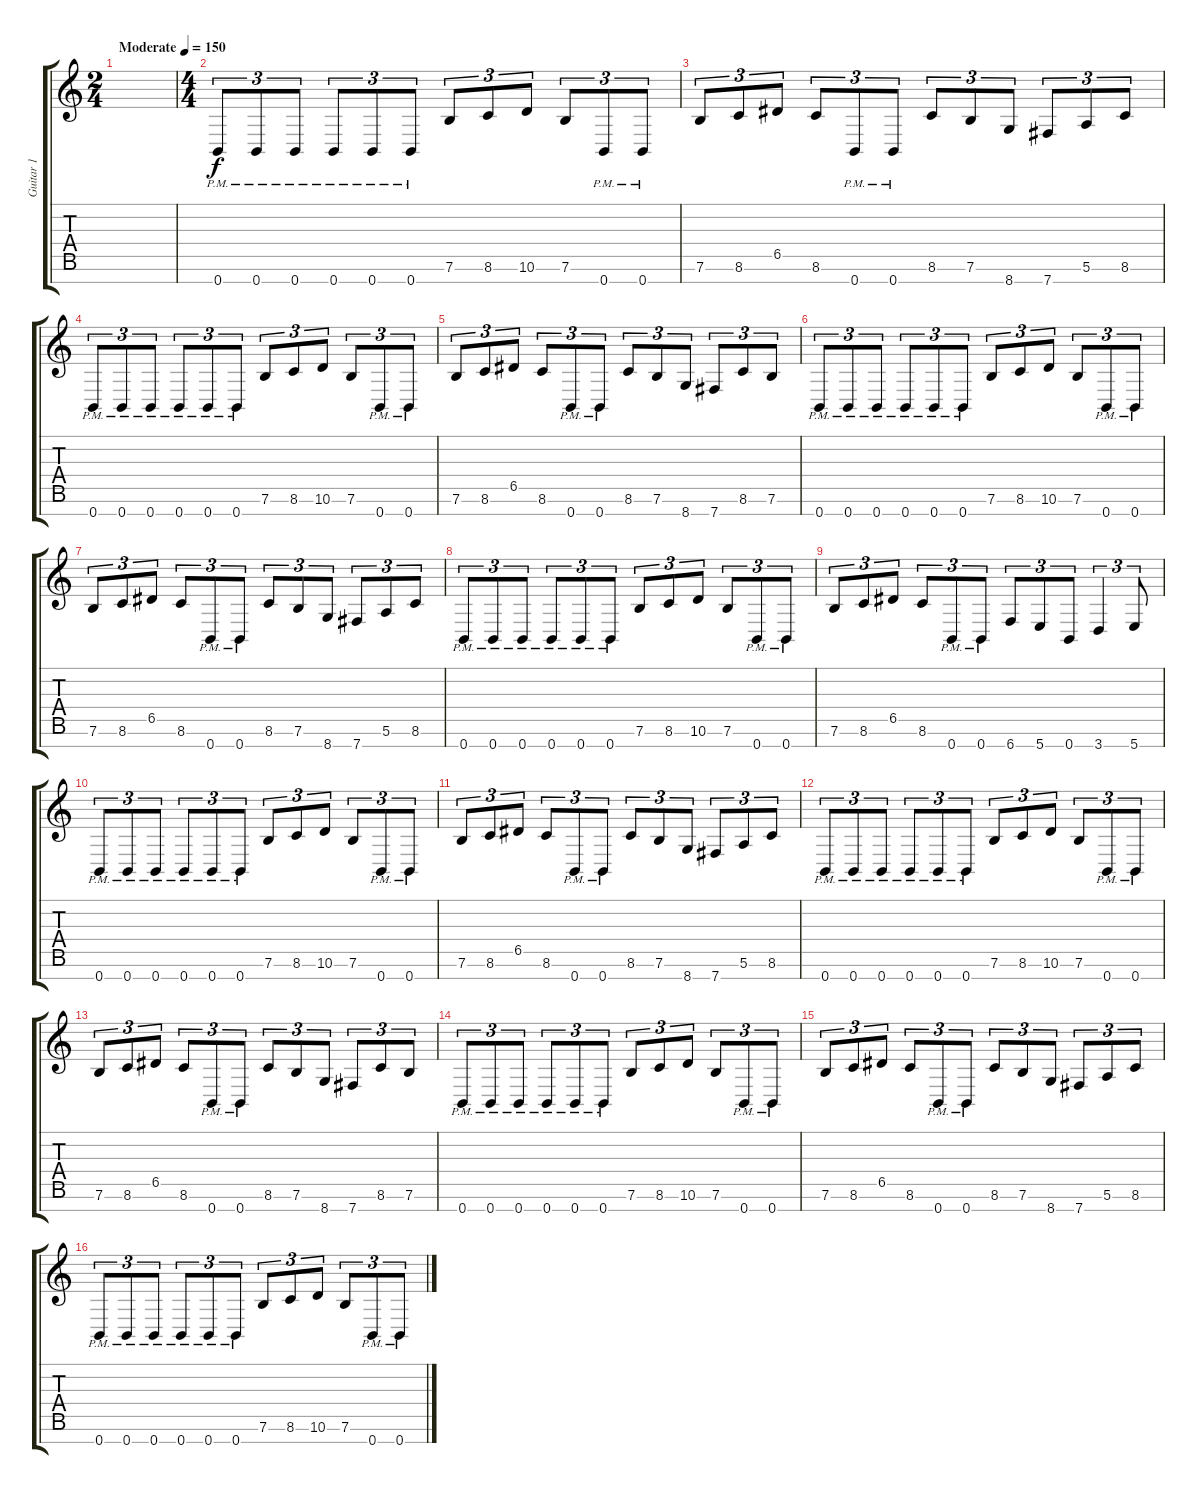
\track ("Guitar 1" "Guitar 1") {instrument distortionguitar}
\staff {score tabs}
\tuning (E4 B3 G3 D3 A2 E2 B1) {hide}
\ts (2 4)
\tempo (150 "Moderate")
\clef g2
\ks c
|
\ts (4 4)
0.7{pm}.8{tu (3 2)} 0.7{pm}.8{tu (3 2)} 0.7{pm}.8{tu (3 2)} 0.7{pm}.8{tu (3 2)} 0.7{pm}.8{tu (3 2)} 0.7{pm}.8{tu (3 2)} 7.6.8{tu (3 2)} 8.6.8{tu (3 2)} 10.6.8{tu (3 2)} 7.6.8{tu (3 2)} 0.7{pm}.8{tu (3 2)} 0.7{pm}.8{tu (3 2)} |
7.6.8{tu (3 2)} 8.6.8{tu (3 2)} 6.5.8{tu (3 2)} 8.6.8{tu (3 2)} 0.7{pm}.8{tu (3 2)} 0.7{pm}.8{tu (3 2)} 8.6.8{tu (3 2)} 7.6.8{tu (3 2)} 8.7.8{tu (3 2)} 7.7.8{tu (3 2)} 5.6.8{tu (3 2)} 8.6.8{tu (3 2)} |
0.7{pm}.8{tu (3 2)} 0.7{pm}.8{tu (3 2)} 0.7{pm}.8{tu (3 2)} 0.7{pm}.8{tu (3 2)} 0.7{pm}.8{tu (3 2)} 0.7{pm}.8{tu (3 2)} 7.6.8{tu (3 2)} 8.6.8{tu (3 2)} 10.6.8{tu (3 2)} 7.6.8{tu (3 2)} 0.7{pm}.8{tu (3 2)} 0.7{pm}.8{tu (3 2)} |
7.6.8{tu (3 2)} 8.6.8{tu (3 2)} 6.5.8{tu (3 2)} 8.6.8{tu (3 2)} 0.7{pm}.8{tu (3 2)} 0.7{pm}.8{tu (3 2)} 8.6.8{tu (3 2)} 7.6.8{tu (3 2)} 8.7.8{tu (3 2)} 7.7.8{tu (3 2)} 8.6.8{tu (3 2)} 7.6.8{tu (3 2)} |
0.7{pm}.8{tu (3 2)} 0.7{pm}.8{tu (3 2)} 0.7{pm}.8{tu (3 2)} 0.7{pm}.8{tu (3 2)} 0.7{pm}.8{tu (3 2)} 0.7{pm}.8{tu (3 2)} 7.6.8{tu (3 2)} 8.6.8{tu (3 2)} 10.6.8{tu (3 2)} 7.6.8{tu (3 2)} 0.7{pm}.8{tu (3 2)} 0.7{pm}.8{tu (3 2)} |
7.6.8{tu (3 2)} 8.6.8{tu (3 2)} 6.5.8{tu (3 2)} 8.6.8{tu (3 2)} 0.7{pm}.8{tu (3 2)} 0.7{pm}.8{tu (3 2)} 8.6.8{tu (3 2)} 7.6.8{tu (3 2)} 8.7.8{tu (3 2)} 7.7.8{tu (3 2)} 5.6.8{tu (3 2)} 8.6.8{tu (3 2)} |
0.7{pm}.8{tu (3 2)} 0.7{pm}.8{tu (3 2)} 0.7{pm}.8{tu (3 2)} 0.7{pm}.8{tu (3 2)} 0.7{pm}.8{tu (3 2)} 0.7{pm}.8{tu (3 2)} 7.6.8{tu (3 2)} 8.6.8{tu (3 2)} 10.6.8{tu (3 2)} 7.6.8{tu (3 2)} 0.7{pm}.8{tu (3 2)} 0.7{pm}.8{tu (3 2)} |
7.6.8{tu (3 2)} 8.6.8{tu (3 2)} 6.5.8{tu (3 2)} 8.6.8{tu (3 2)} 0.7{pm}.8{tu (3 2)} 0.7{pm}.8{tu (3 2)} 6.7.8{tu (3 2)} 5.7.8{tu (3 2)} 0.7.8{tu (3 2)} 3.7.4{tu (3 2)} 5.7.8{tu (3 2)} |
0.7{pm}.8{tu (3 2)} 0.7{pm}.8{tu (3 2)} 0.7{pm}.8{tu (3 2)} 0.7{pm}.8{tu (3 2)} 0.7{pm}.8{tu (3 2)} 0.7{pm}.8{tu (3 2)} 7.6.8{tu (3 2)} 8.6.8{tu (3 2)} 10.6.8{tu (3 2)} 7.6.8{tu (3 2)} 0.7{pm}.8{tu (3 2)} 0.7{pm}.8{tu (3 2)} |
7.6.8{tu (3 2)} 8.6.8{tu (3 2)} 6.5.8{tu (3 2)} 8.6.8{tu (3 2)} 0.7{pm}.8{tu (3 2)} 0.7{pm}.8{tu (3 2)} 8.6.8{tu (3 2)} 7.6.8{tu (3 2)} 8.7.8{tu (3 2)} 7.7.8{tu (3 2)} 5.6.8{tu (3 2)} 8.6.8{tu (3 2)} |
0.7{pm}.8{tu (3 2)} 0.7{pm}.8{tu (3 2)} 0.7{pm}.8{tu (3 2)} 0.7{pm}.8{tu (3 2)} 0.7{pm}.8{tu (3 2)} 0.7{pm}.8{tu (3 2)} 7.6.8{tu (3 2)} 8.6.8{tu (3 2)} 10.6.8{tu (3 2)} 7.6.8{tu (3 2)} 0.7{pm}.8{tu (3 2)} 0.7{pm}.8{tu (3 2)} |
7.6.8{tu (3 2)} 8.6.8{tu (3 2)} 6.5.8{tu (3 2)} 8.6.8{tu (3 2)} 0.7{pm}.8{tu (3 2)} 0.7{pm}.8{tu (3 2)} 8.6.8{tu (3 2)} 7.6.8{tu (3 2)} 8.7.8{tu (3 2)} 7.7.8{tu (3 2)} 8.6.8{tu (3 2)} 7.6.8{tu (3 2)} |
0.7{pm}.8{tu (3 2)} 0.7{pm}.8{tu (3 2)} 0.7{pm}.8{tu (3 2)} 0.7{pm}.8{tu (3 2)} 0.7{pm}.8{tu (3 2)} 0.7{pm}.8{tu (3 2)} 7.6.8{tu (3 2)} 8.6.8{tu (3 2)} 10.6.8{tu (3 2)} 7.6.8{tu (3 2)} 0.7{pm}.8{tu (3 2)} 0.7{pm}.8{tu (3 2)} |
7.6.8{tu (3 2)} 8.6.8{tu (3 2)} 6.5.8{tu (3 2)} 8.6.8{tu (3 2)} 0.7{pm}.8{tu (3 2)} 0.7{pm}.8{tu (3 2)} 8.6.8{tu (3 2)} 7.6.8{tu (3 2)} 8.7.8{tu (3 2)} 7.7.8{tu (3 2)} 5.6.8{tu (3 2)} 8.6.8{tu (3 2)} |
0.7{pm}.8{tu (3 2)} 0.7{pm}.8{tu (3 2)} 0.7{pm}.8{tu (3 2)} 0.7{pm}.8{tu (3 2)} 0.7{pm}.8{tu (3 2)} 0.7{pm}.8{tu (3 2)} 7.6.8{tu (3 2)} 8.6.8{tu (3 2)} 10.6.8{tu (3 2)} 7.6.8{tu (3 2)} 0.7{pm}.8{tu (3 2)} 0.7{pm}.8{tu (3 2)}
